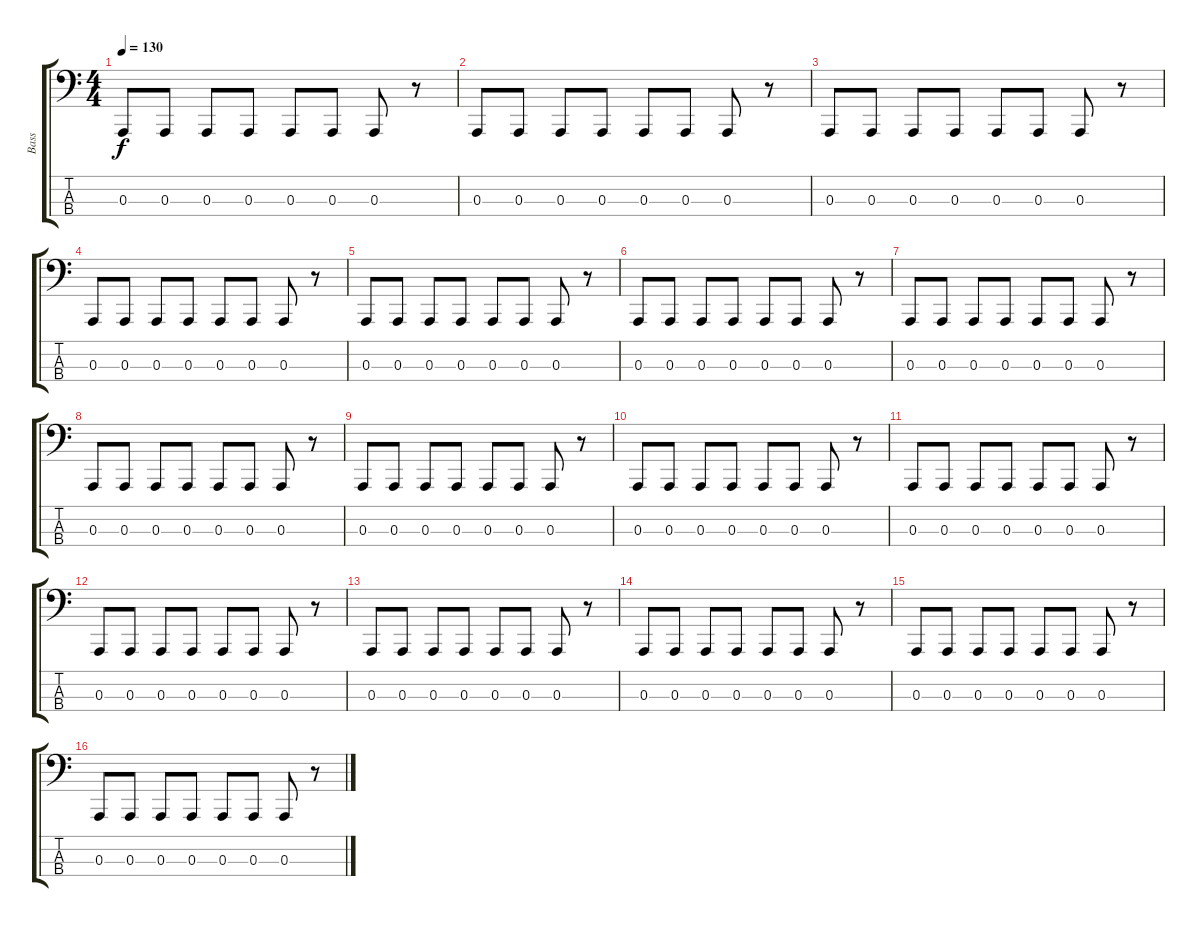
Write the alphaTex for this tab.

\track ("Bass" "Bass") {instrument lead8bassandlead}
\staff {score tabs}
\tuning (G2 D2 A1 E1) {hide}
\ts (4 4)
\tempo 130
\clef f4
\ks c
0.3.8{dy f} 0.3.8 0.3.8 0.3.8 0.3.8 0.3.8 0.3.8 r.8 |
0.3.8 0.3.8 0.3.8 0.3.8 0.3.8 0.3.8 0.3.8 r.8 |
0.3.8 0.3.8 0.3.8 0.3.8 0.3.8 0.3.8 0.3.8 r.8 |
0.3.8 0.3.8 0.3.8 0.3.8 0.3.8 0.3.8 0.3.8 r.8 |
0.3.8 0.3.8 0.3.8 0.3.8 0.3.8 0.3.8 0.3.8 r.8 |
0.3.8 0.3.8 0.3.8 0.3.8 0.3.8 0.3.8 0.3.8 r.8 |
0.3.8 0.3.8 0.3.8 0.3.8 0.3.8 0.3.8 0.3.8 r.8 |
0.3.8 0.3.8 0.3.8 0.3.8 0.3.8 0.3.8 0.3.8 r.8 |
0.3.8 0.3.8 0.3.8 0.3.8 0.3.8 0.3.8 0.3.8 r.8 |
0.3.8 0.3.8 0.3.8 0.3.8 0.3.8 0.3.8 0.3.8 r.8 |
0.3.8 0.3.8 0.3.8 0.3.8 0.3.8 0.3.8 0.3.8 r.8 |
0.3.8 0.3.8 0.3.8 0.3.8 0.3.8 0.3.8 0.3.8 r.8 |
0.3.8 0.3.8 0.3.8 0.3.8 0.3.8 0.3.8 0.3.8 r.8 |
0.3.8 0.3.8 0.3.8 0.3.8 0.3.8 0.3.8 0.3.8 r.8 |
0.3.8 0.3.8 0.3.8 0.3.8 0.3.8 0.3.8 0.3.8 r.8 |
0.3.8 0.3.8 0.3.8 0.3.8 0.3.8 0.3.8 0.3.8 r.8
